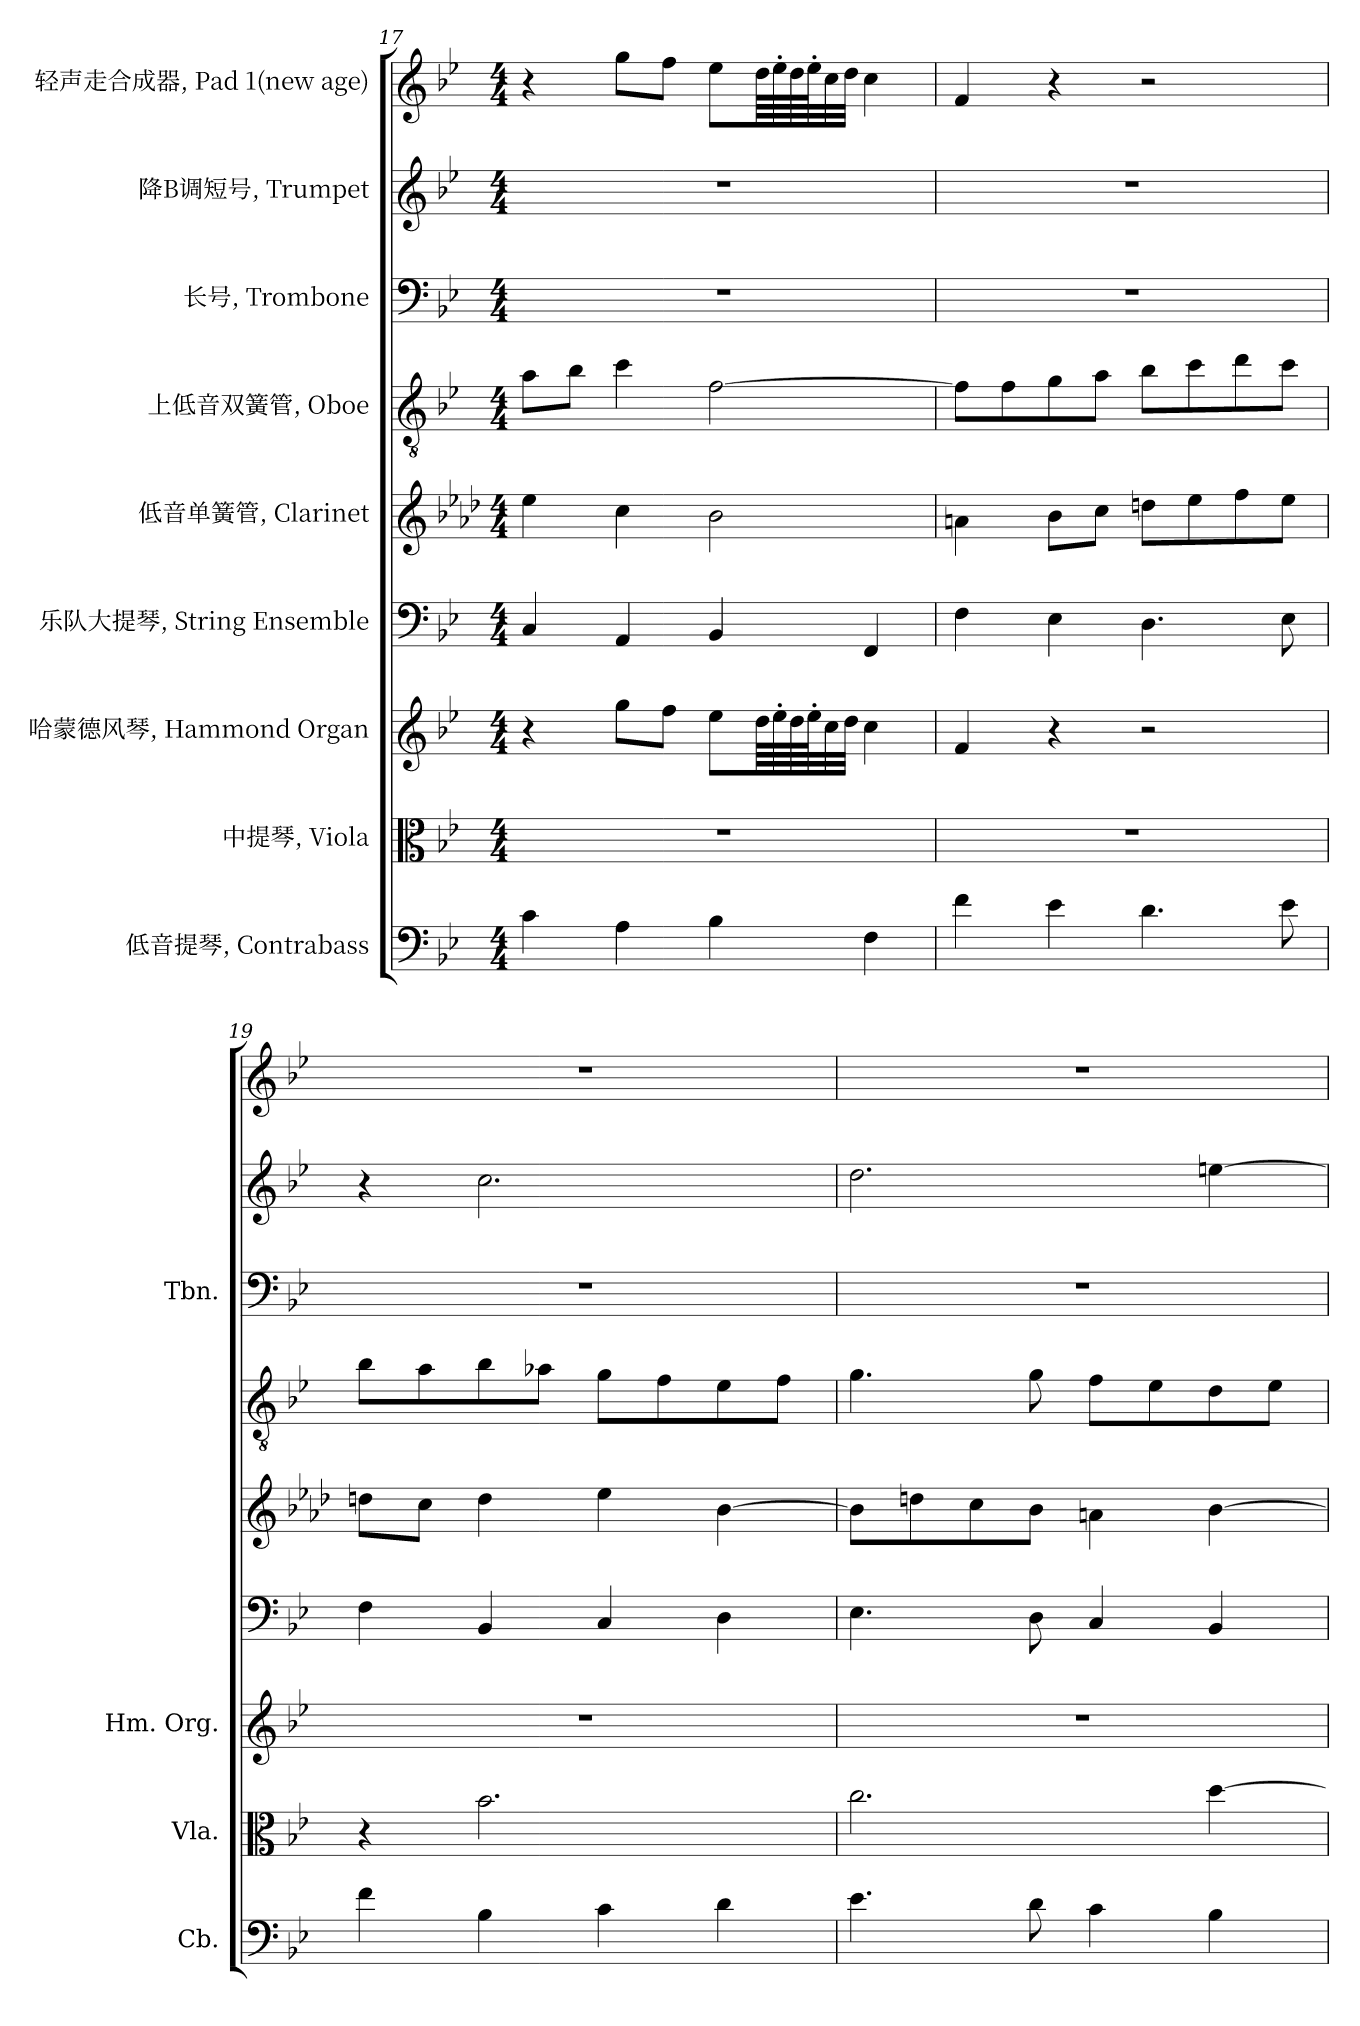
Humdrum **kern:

**kern	**kern	**kern	**kern	**kern	**kern	**kern	**kern	**kern
*part9	*part8	*part7	*part6	*part5	*part4	*part3	*part2	*part1
*staff9	*staff8	*staff7	*staff6	*staff5	*staff4	*staff3	*staff2	*staff1
*I"低音提琴, Contrabass	*I"中提琴, Viola	*I"哈蒙德风琴, Hammond Organ	*I"乐队大提琴, String Ensemble	*I"低音单簧管, Clarinet	*I"上低音双簧管, Oboe	*I"长号, Trombone	*I"降B调短号, Trumpet	*I"轻声走合成器, Pad 1(new age)
*I'Cb.	*I'Vla.	*I'Hm. Org.	*	*	*	*I'Tbn.	*	*
*clefF4	*clefC3	*clefG2	*clefF4	*clefG2	*clefGv2	*clefF4	*clefG2	*clefG2
*ITrd7c12	*	*	*	*ITrd8c14	*	*	*ITrd1c2	*
*k[b-e-]	*k[b-e-]	*k[b-e-]	*k[b-e-]	*k[b-e-a-d-]	*k[b-e-]	*k[b-e-]	*k[b-e-a-d-]	*k[b-e-]
*M4/4	*M4/4	*M4/4	*M4/4	*M4/4	*M4/4	*M4/4	*M4/4	*M4/4
=17	=17	=17	=17	=17	=17	=17	=17	=17
4C\	1r	4r	4C/	4e-\	8a\L	1r	1r	4r
.	.	.	.	.	8b-\J	.	.	.
4AA\	.	8gg\L	4AA/	4c\	4cc\	.	.	8gg\L
.	.	8ff\J	.	.	.	.	.	8ff\J
4BB-\	.	8ee-\L	4BB-/	2B-\	[2f\	.	.	8ee-\L
.	.	64dd\LLL	.	.	.	.	.	64dd\LLL
.	.	64ee-'\	.	.	.	.	.	64ee-'\
.	.	64dd\	.	.	.	.	.	64dd\
.	.	64ee-'\J	.	.	.	.	.	64ee-'\J
.	.	32cc\	.	.	.	.	.	32cc\
.	.	32dd\JJJ	.	.	.	.	.	32dd\JJJ
4FF\	.	4cc\	4FF/	.	.	.	.	4cc\
=18	=18	=18	=18	=18	=18	=18	=18	=18
4F\	1r	4f/	4F\	4An\	8f\L]	1r	1r	4f/
.	.	.	.	.	8f\	.	.	.
4E-\	.	4r	4E-\	8B-\L	8g\	.	.	4r
.	.	.	.	8c\J	8a\J	.	.	.
4.D\	.	2r	4.D\	8dn\L	8b-\L	.	.	2r
.	.	.	.	8e-\	8cc\	.	.	.
.	.	.	.	8f\	8dd\	.	.	.
8E-\	.	.	8E-\	8e-\J	8cc\J	.	.	.
!!LO:PB:g=z
=19	=19	=19	=19	=19	=19	=19	=19	=19
4F\	4r	1r	4F\	8dn\L	8b-\L	1r	4r	1r
.	.	.	.	8c\J	8a\	.	.	.
4BB-\	2.b-\	.	4BB-/	4d\	8b-\	.	2.b-\	.
.	.	.	.	.	8a-X\J	.	.	.
4C\	.	.	4C/	4e-\	8g\L	.	.	.
.	.	.	.	.	8f\	.	.	.
4D\	.	.	4D\	[4B-\	8e-\	.	.	.
.	.	.	.	.	8f\J	.	.	.
=20	=20	=20	=20	=20	=20	=20	=20	=20
4.E-\	2.cc\	1r	4.E-\	8B-\L]	4.g\	1r	2.cc\	1r
.	.	.	.	8dn\	.	.	.	.
.	.	.	.	8c\	.	.	.	.
8D\	.	.	8D\	8B-\J	8g\	.	.	.
4C\	.	.	4C/	4An\	8f\L	.	.	.
.	.	.	.	.	8e-\	.	.	.
4BB-\	[4dd\	.	4BB-/	[4B-\	8d\	.	[4ddn\	.
.	.	.	.	.	8e-\J	.	.	.
=	=	=	=	=	=	=	=	=
*-	*-	*-	*-	*-	*-	*-	*-	*-
